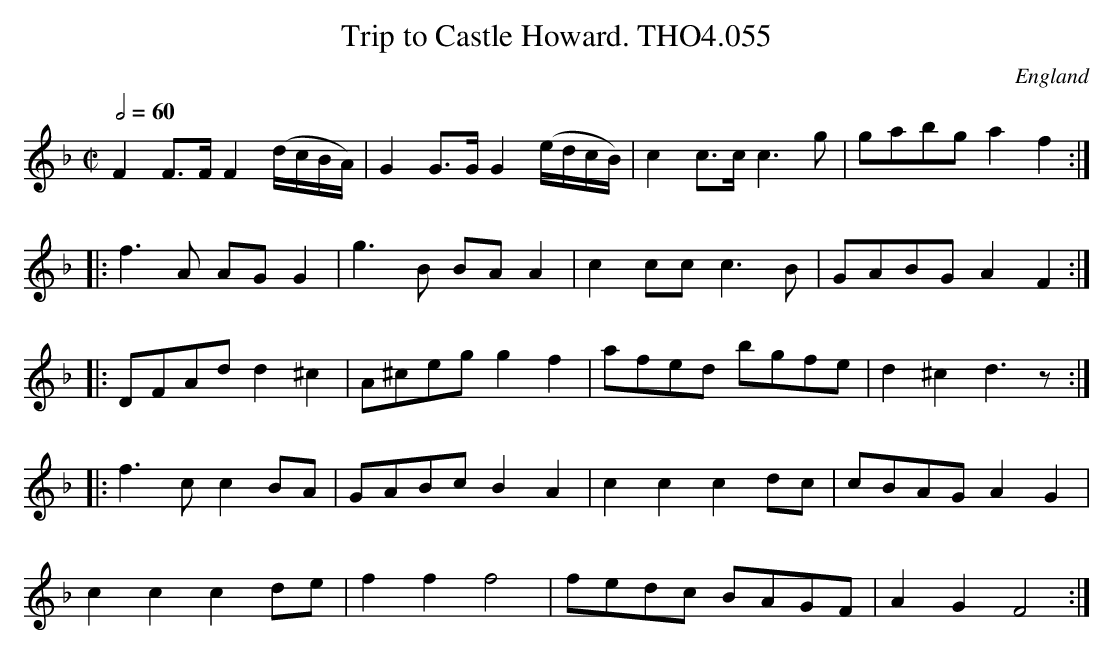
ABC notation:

X:1
T:Trip to Castle Howard. THO4.055
O:England
M:C|
L:1/8
Q:1/2=60
K:F major
F2 F>F F2 (d/c/B/A/)|G2 G>G G2 (e/d/c/B/)|c2 c>c c3 g|\
gabg a2 f2:|
|:f3 A AG G2|g3 B BA A2|c2 cc c3 B|GABG A2F2:|
|:DFAd d2^c2|A^ceg g2f2|afed bgfe|d2^c2 d3 z:|
|:f3 c c2 BA|GABc B2A2|c2c2c2 dc|cBAG A2G2|
c2c2c2 de|f2f2 f4|fedc BAGF|A2G2F4:|
